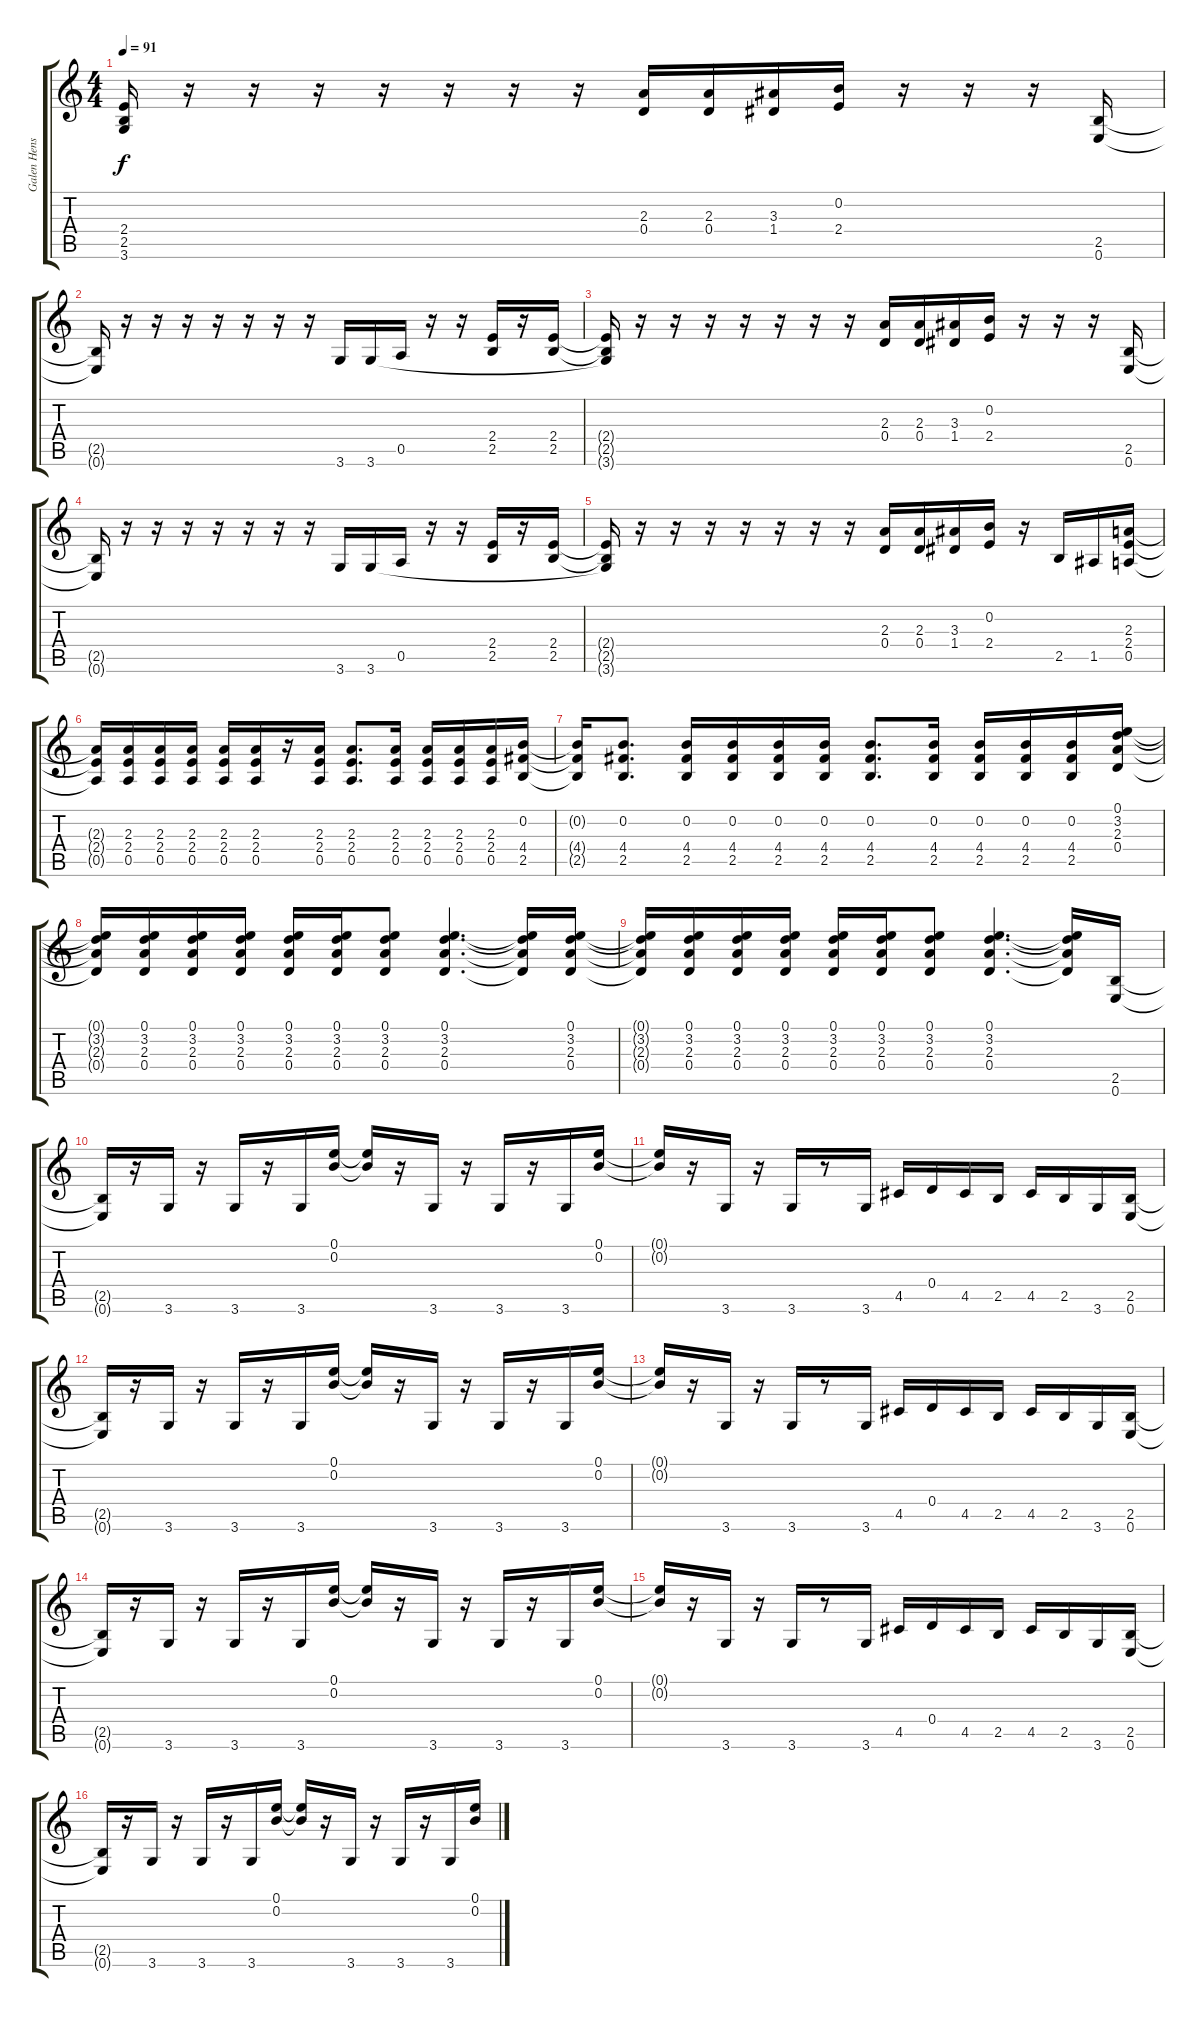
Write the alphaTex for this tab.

\track ("Galen Henson" "Galen Hens") {instrument overdrivenguitar}
\staff {score tabs}
\tuning (E4 B3 G3 D3 A2 E2) {hide}
\ts (4 4)
\tempo 91
\clef g2
\ks c
(2.4{t} 2.5{t} 3.6{t}).16{dy f} r.16 r.16 r.16 r.16 r.16 r.16 r.16 (2.3 0.4).16 (2.3 0.4).16 (3.3 1.4).16 (0.2 2.4).16 r.16 r.16 r.16 (2.5 0.6).16 |
(2.5{t} 0.6{t}).16 r.16 r.16 r.16 r.16 r.16 r.16 r.16 3.6.16 3.6.16 0.5.16 r.16 r.16 (2.4 2.5).16 r.16 (2.4 2.5).16 |
(2.4{t} 2.5{t} 3.6{t}).16 r.16 r.16 r.16 r.16 r.16 r.16 r.16 (2.3 0.4).16 (2.3 0.4).16 (3.3 1.4).16 (0.2 2.4).16 r.16 r.16 r.16 (2.5 0.6).16 |
(2.5{t} 0.6{t}).16 r.16 r.16 r.16 r.16 r.16 r.16 r.16 3.6.16 3.6.16 0.5.16 r.16 r.16 (2.4 2.5).16 r.16 (2.4 2.5).16 |
(2.4{t} 2.5{t} 3.6{t}).16 r.16 r.16 r.16 r.16 r.16 r.16 r.16 (2.3 0.4).16 (2.3 0.4).16 (3.3 1.4).16 (0.2 2.4).16 r.16 2.5.16 1.5.16 (2.3 2.4 0.5).16 |
(2.3{t} 2.4{t} 0.5{t}).16 (2.3 2.4 0.5).16 (2.3 2.4 0.5).16 (2.3 2.4 0.5).16 (2.3 2.4 0.5).16 (2.3 2.4 0.5).16 r.16 (2.3 2.4 0.5).16 (2.3 2.4 0.5).8{d} (2.3 2.4 0.5).16 (2.3 2.4 0.5).16 (2.3 2.4 0.5).16 (2.3 2.4 0.5).16 (0.2 4.4 2.5).16 |
(0.2{t} 4.4{t} 2.5{t}).16 (0.2 4.4 2.5).8{d} (0.2 4.4 2.5).16 (0.2 4.4 2.5).16 (0.2 4.4 2.5).16 (0.2 4.4 2.5).16 (0.2 4.4 2.5).8{d} (0.2 4.4 2.5).16 (0.2 4.4 2.5).16 (0.2 4.4 2.5).16 (0.2 4.4 2.5).16 (0.1 3.2 2.3 0.4).16 |
(0.1{t} 3.2{t} 2.3{t} 0.4{t}).16 (0.1 3.2 2.3 0.4).16 (0.1 3.2 2.3 0.4).16 (0.1 3.2 2.3 0.4).16 (0.1 3.2 2.3 0.4).16 (0.1 3.2 2.3 0.4).16 (0.1 3.2 2.3 0.4).8 (0.1 3.2 2.3 0.4).4{d} (0.1{t} 3.2{t} 2.3{t} 0.4{t}).16 (0.1 3.2 2.3 0.4).16 |
(0.1{t} 3.2{t} 2.3{t} 0.4{t}).16 (0.1 3.2 2.3 0.4).16 (0.1 3.2 2.3 0.4).16 (0.1 3.2 2.3 0.4).16 (0.1 3.2 2.3 0.4).16 (0.1 3.2 2.3 0.4).16 (0.1 3.2 2.3 0.4).8 (0.1 3.2 2.3 0.4).4{d} (0.1{t} 3.2{t} 2.3{t} 0.4{t}).16 (2.5 0.6).16 |
(2.5{t} 0.6{t}).16 r.16 3.6.16 r.16 3.6.16 r.16 3.6.16 (0.1 0.2).16 (0.1{t} 0.2{t}).16 r.16 3.6.16 r.16 3.6.16 r.16 3.6.16 (0.1 0.2).16 |
(0.1{t} 0.2{t}).16 r.16 3.6.16 r.16 3.6.16 r.8 3.6.16 4.5.16 0.4.16 4.5.16 2.5.16 4.5.16 2.5.16 3.6.16 (2.5 0.6).16 |
(2.5{t} 0.6{t}).16 r.16 3.6.16 r.16 3.6.16 r.16 3.6.16 (0.1 0.2).16 (0.1{t} 0.2{t}).16 r.16 3.6.16 r.16 3.6.16 r.16 3.6.16 (0.1 0.2).16 |
(0.1{t} 0.2{t}).16 r.16 3.6.16 r.16 3.6.16 r.8 3.6.16 4.5.16 0.4.16 4.5.16 2.5.16 4.5.16 2.5.16 3.6.16 (2.5 0.6).16 |
(2.5{t} 0.6{t}).16 r.16 3.6.16 r.16 3.6.16 r.16 3.6.16 (0.1 0.2).16 (0.1{t} 0.2{t}).16 r.16 3.6.16 r.16 3.6.16 r.16 3.6.16 (0.1 0.2).16 |
(0.1{t} 0.2{t}).16 r.16 3.6.16 r.16 3.6.16 r.8 3.6.16 4.5.16 0.4.16 4.5.16 2.5.16 4.5.16 2.5.16 3.6.16 (2.5 0.6).16 |
(2.5{t} 0.6{t}).16 r.16 3.6.16 r.16 3.6.16 r.16 3.6.16 (0.1 0.2).16 (0.1{t} 0.2{t}).16 r.16 3.6.16 r.16 3.6.16 r.16 3.6.16 (0.1 0.2).16
